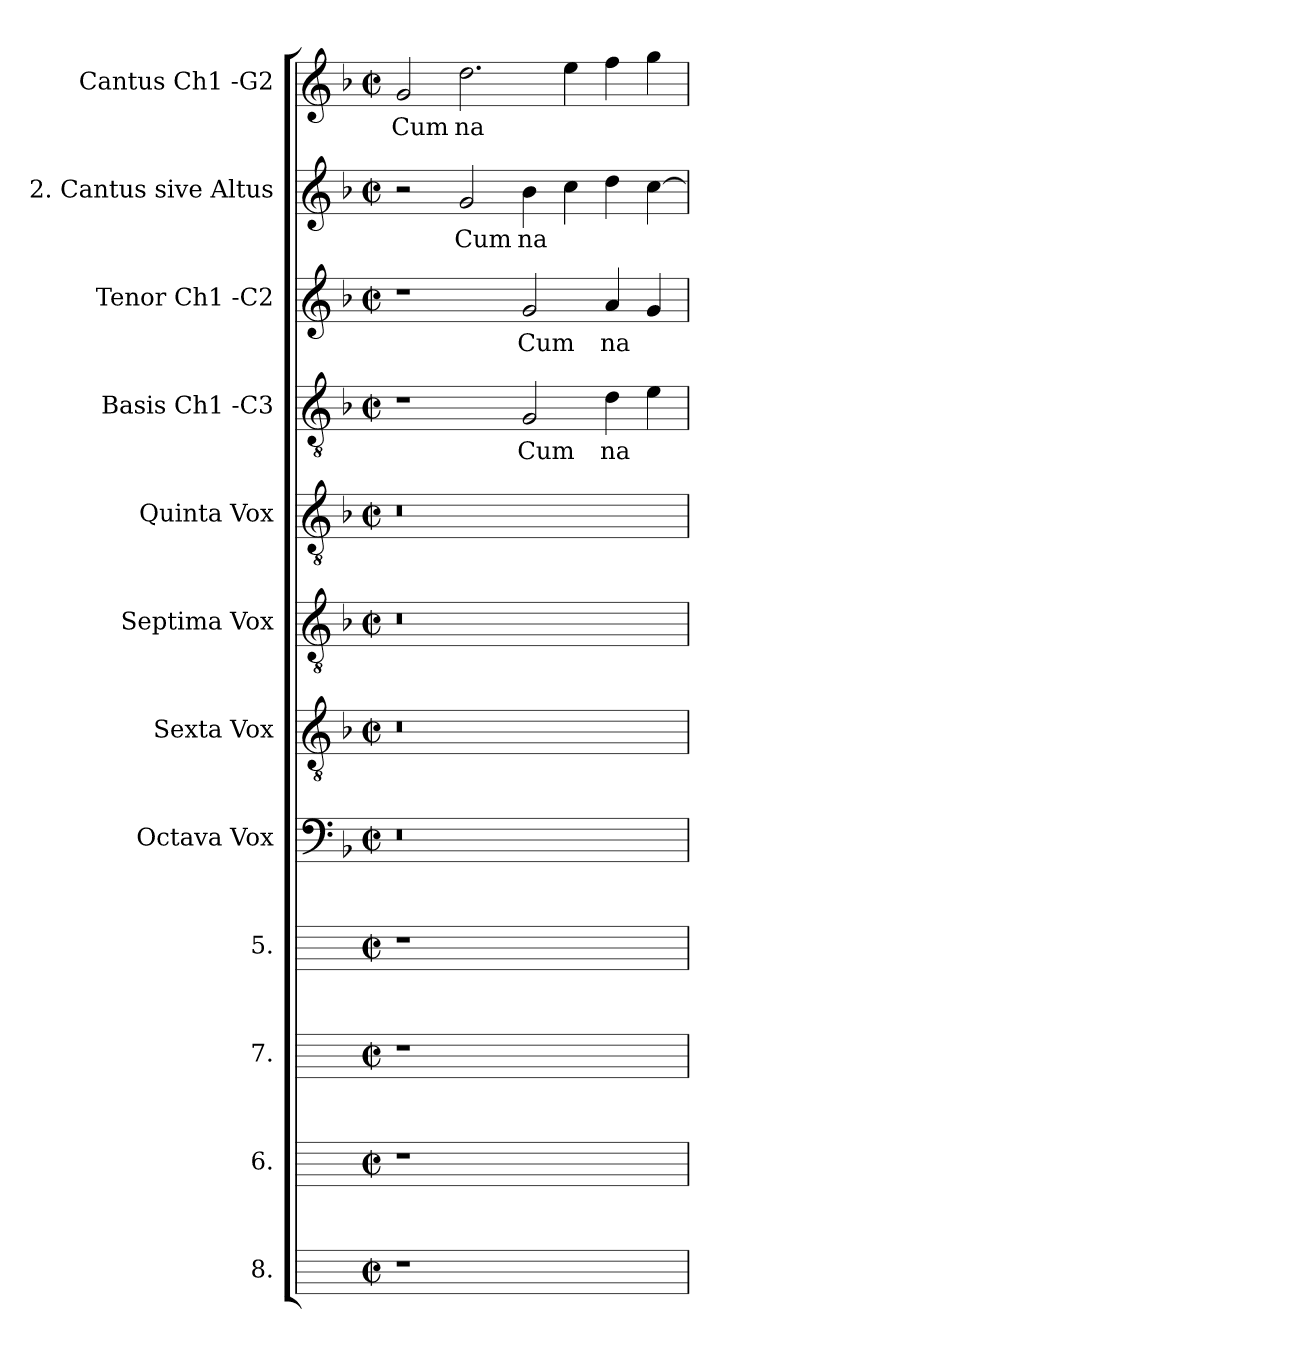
**kern	**kern	**kern	**kern	**kern	**kern	**kern	**kern	**kern	**text	**kern	**text	**kern	**text	**kern	**text
*part12	*part11	*part10	*part9	*part8	*part7	*part6	*part5	*part4	*part4	*part3	*part3	*part2	*part2	*part1	*part1
*staff12	*staff11	*staff10	*staff9	*staff8	*staff7	*staff6	*staff5	*staff4	*staff4	*staff3	*staff3	*staff2	*staff2	*staff1	*staff1
*I"8.	*I"6.	*I"7.	*I"5.	*I"Octava  Vox	*I"Sexta  Vox	*I"Septima  Vox	*I"Quinta  Vox	*I"Basis  Ch1 -C3	*	*I"Tenor  Ch1 -C2	*	*I"2. Cantus sive  Altus	*	*I"Cantus  Ch1 -G2	*
*	*	*	*	*	*	*	*	*I'B	*	*I'T	*	*I'A	*	*I'C	*
!!LO:PB:g=z
*stria5	*stria5	*stria5	*stria5	*stria5	*stria5	*stria5	*stria5	*stria5	*	*stria5	*	*stria5	*	*stria5	*
*	*	*	*	*clefF4	*clefGv2	*clefGv2	*clefGv2	*clefGv2	*	*clefG2	*	*clefG2	*	*clefG2	*
*k[]	*k[]	*k[]	*k[]	*k[b-]	*k[b-]	*k[b-]	*k[b-]	*k[b-]	*	*k[b-]	*	*k[b-]	*	*k[b-]	*
*C:	*C:	*C:	*C:	*F:	*F:	*F:	*F:	*F:	*	*F:	*	*F:	*	*F:	*
*M2/2	*M2/2	*M2/2	*M2/2	*M2/2	*M2/2	*M2/2	*M2/2	*M2/2	*	*M2/2	*	*M2/2	*	*M2/2	*
*met(c|)	*met(c|)	*met(c|)	*met(c|)	*met(c|)	*met(c|)	*met(c|)	*met(c|)	*met(c|)	*	*met(c|)	*	*met(c|)	*	*met(c|)	*
=1	=1	=1	=1	=1	=1	=1	=1	=1	=1	=1	=1	=1	=1	=1	=1
!	!	!	!	!	!	!	!	!	!	!	!	!	!	!	!LO:LY:b:cj
1r	1r	1r	1r	0r	0r	0r	0r	1r	.	1r	.	2r	.	2g/	Cum
!	!	!	!	!	!	!	!	!	!	!	!	!	!LO:LY:b:cj	!	!LO:LY:b:cj
.	.	.	.	.	.	.	.	.	.	.	.	2g/	Cum	2.dd\	na-
!	!	!	!	!	!	!	!	!	!LO:LY:b:cj	!	!LO:LY:b:cj	!	!LO:LY:b:cj	!	!
1ryy	1ryy	1ryy	1ryy	.	.	.	.	2G/	Cum	2g/	Cum	4b-\	na-	.	.
!	!	!	!	!	!	!	!	!	!	!	!	!	!LO:LY:b:cj	!	!LO:LY:b:cj
.	.	.	.	.	.	.	.	.	.	.	.	4cc\	--	4ee\	--
!	!	!	!	!	!	!	!	!	!LO:LY:b:cj	!	!LO:LY:b:cj	!	!LO:LY:b:cj	!	!LO:LY:b:cj
.	.	.	.	.	.	.	.	4d\	na-	4a/	na-	4dd\	--	4ff\	--
!	!	!	!	!	!	!	!	!	!LO:LY:b:cj	!	!LO:LY:b:cj	!	!LO:LY:b:cj	!	!LO:LY:b:cj
.	.	.	.	.	.	.	.	4e\	--	4g/	--	[>4cc\	--	4gg\	--
=	=	=	=	=	=	=	=	=	=	=	=	=	=	=	=
*-	*-	*-	*-	*-	*-	*-	*-	*-	*-	*-	*-	*-	*-	*-	*-
